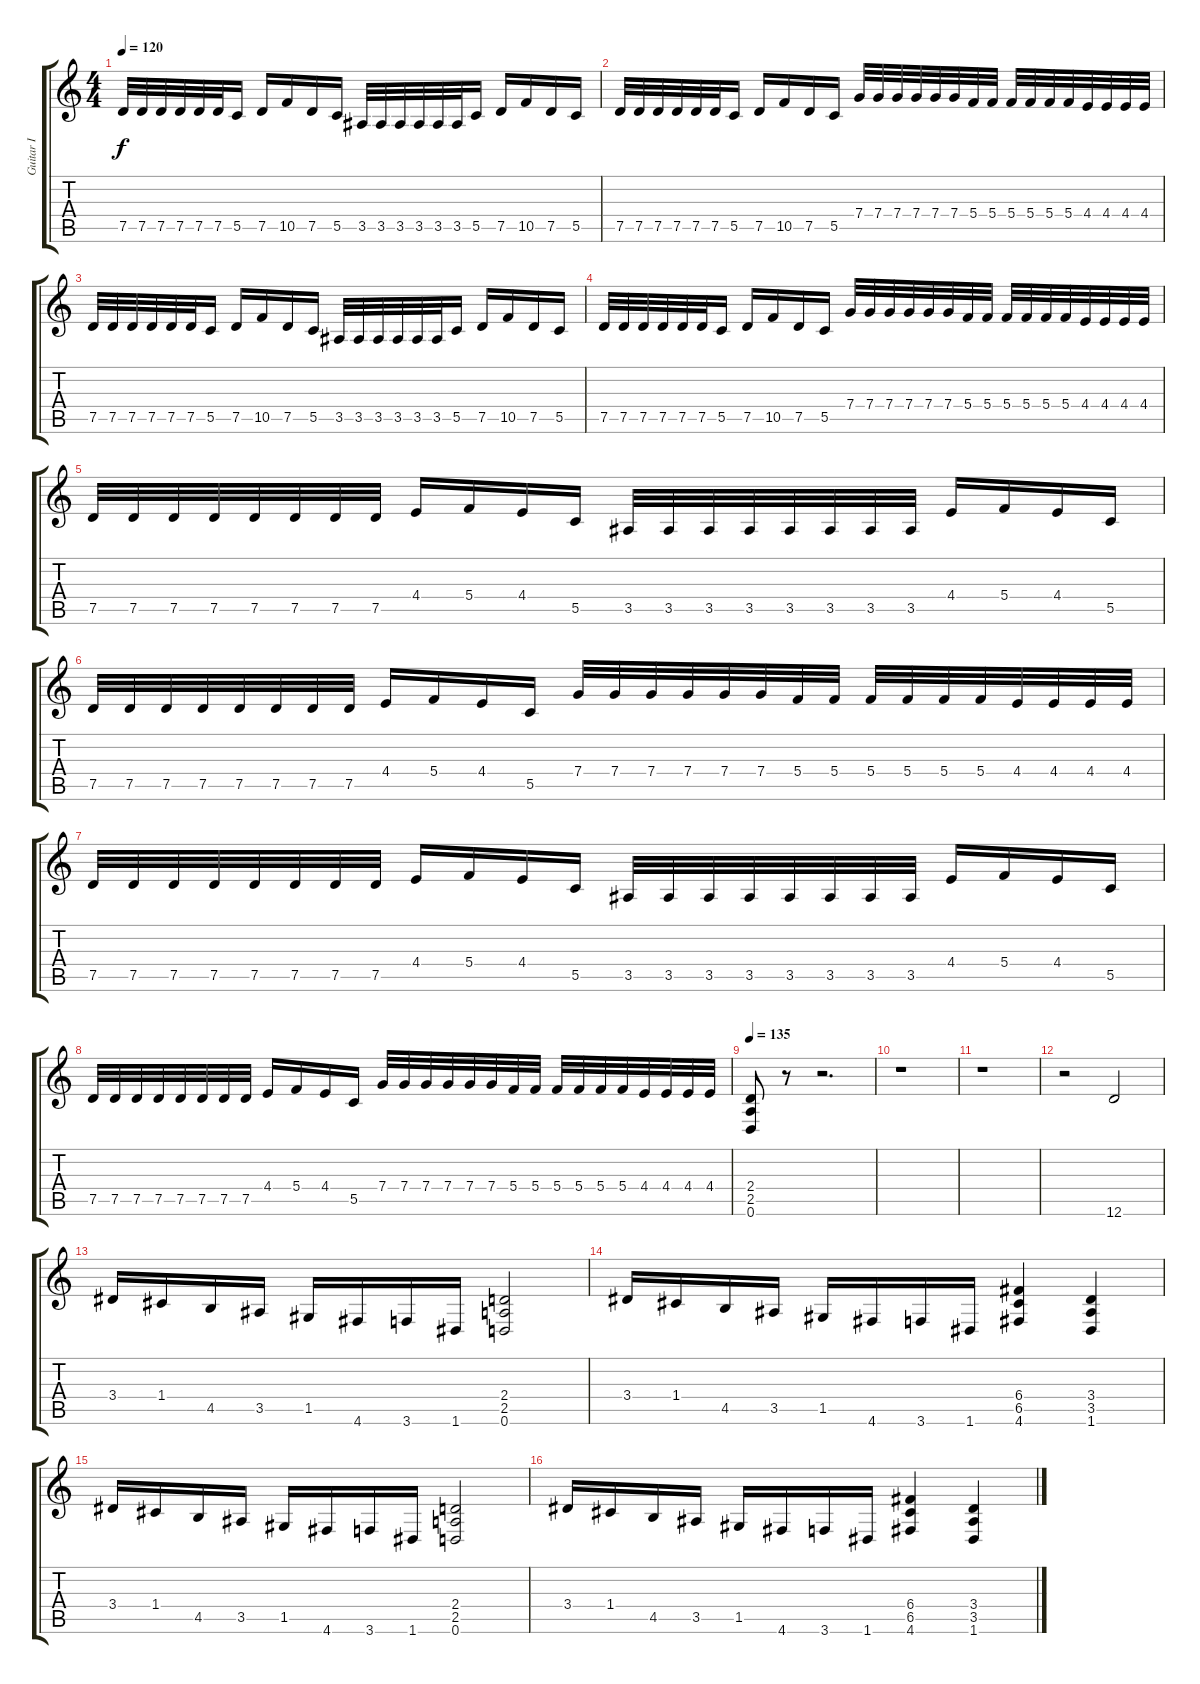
\track ("Guitar I" "Guitar I") {instrument distortionguitar}
\staff {score tabs}
\tuning (D4 A3 F3 C3 G2 D2) {hide}
\ts (4 4)
\tempo 120
\clef g2
\ks c
7.5.32{dy f} 7.5.32 7.5.32 7.5.32 7.5.32 7.5.32 5.5.16 7.5.16 10.5.16 7.5.16 5.5.16 3.5.32 3.5.32 3.5.32 3.5.32 3.5.32 3.5.32 5.5.16 7.5.16 10.5.16 7.5.16 5.5.16 |
7.5.32 7.5.32 7.5.32 7.5.32 7.5.32 7.5.32 5.5.16 7.5.16 10.5.16 7.5.16 5.5.16 7.4.32 7.4.32 7.4.32 7.4.32 7.4.32 7.4.32 5.4.32 5.4.32 5.4.32 5.4.32 5.4.32 5.4.32 4.4.32 4.4.32 4.4.32 4.4.32 |
7.5.32 7.5.32 7.5.32 7.5.32 7.5.32 7.5.32 5.5.16 7.5.16 10.5.16 7.5.16 5.5.16 3.5.32 3.5.32 3.5.32 3.5.32 3.5.32 3.5.32 5.5.16 7.5.16 10.5.16 7.5.16 5.5.16 |
7.5.32 7.5.32 7.5.32 7.5.32 7.5.32 7.5.32 5.5.16 7.5.16 10.5.16 7.5.16 5.5.16 7.4.32 7.4.32 7.4.32 7.4.32 7.4.32 7.4.32 5.4.32 5.4.32 5.4.32 5.4.32 5.4.32 5.4.32 4.4.32 4.4.32 4.4.32 4.4.32 |
7.5.32 7.5.32 7.5.32 7.5.32 7.5.32 7.5.32 7.5.32 7.5.32 4.4.16 5.4.16 4.4.16 5.5.16 3.5.32 3.5.32 3.5.32 3.5.32 3.5.32 3.5.32 3.5.32 3.5.32 4.4.16 5.4.16 4.4.16 5.5.16 |
7.5.32 7.5.32 7.5.32 7.5.32 7.5.32 7.5.32 7.5.32 7.5.32 4.4.16 5.4.16 4.4.16 5.5.16 7.4.32 7.4.32 7.4.32 7.4.32 7.4.32 7.4.32 5.4.32 5.4.32 5.4.32 5.4.32 5.4.32 5.4.32 4.4.32 4.4.32 4.4.32 4.4.32 |
7.5.32 7.5.32 7.5.32 7.5.32 7.5.32 7.5.32 7.5.32 7.5.32 4.4.16 5.4.16 4.4.16 5.5.16 3.5.32 3.5.32 3.5.32 3.5.32 3.5.32 3.5.32 3.5.32 3.5.32 4.4.16 5.4.16 4.4.16 5.5.16 |
7.5.32 7.5.32 7.5.32 7.5.32 7.5.32 7.5.32 7.5.32 7.5.32 4.4.16 5.4.16 4.4.16 5.5.16 7.4.32 7.4.32 7.4.32 7.4.32 7.4.32 7.4.32 5.4.32 5.4.32 5.4.32 5.4.32 5.4.32 5.4.32 4.4.32 4.4.32 4.4.32 4.4.32 |
\tempo 135
(2.4 2.5 0.6).8 r.8 r.2{d} |
r.1 |
r.1 |
r.2 12.6.2 |
3.4.16 1.4.16 4.5.16 3.5.16 1.5.16 4.6.16 3.6.16 1.6.16 (2.4 2.5 0.6).2 |
3.4.16 1.4.16 4.5.16 3.5.16 1.5.16 4.6.16 3.6.16 1.6.16 (6.4 6.5 4.6).4 (3.4 3.5 1.6).4 |
3.4.16 1.4.16 4.5.16 3.5.16 1.5.16 4.6.16 3.6.16 1.6.16 (2.4 2.5 0.6).2 |
3.4.16 1.4.16 4.5.16 3.5.16 1.5.16 4.6.16 3.6.16 1.6.16 (6.4 6.5 4.6).4 (3.4 3.5 1.6).4
